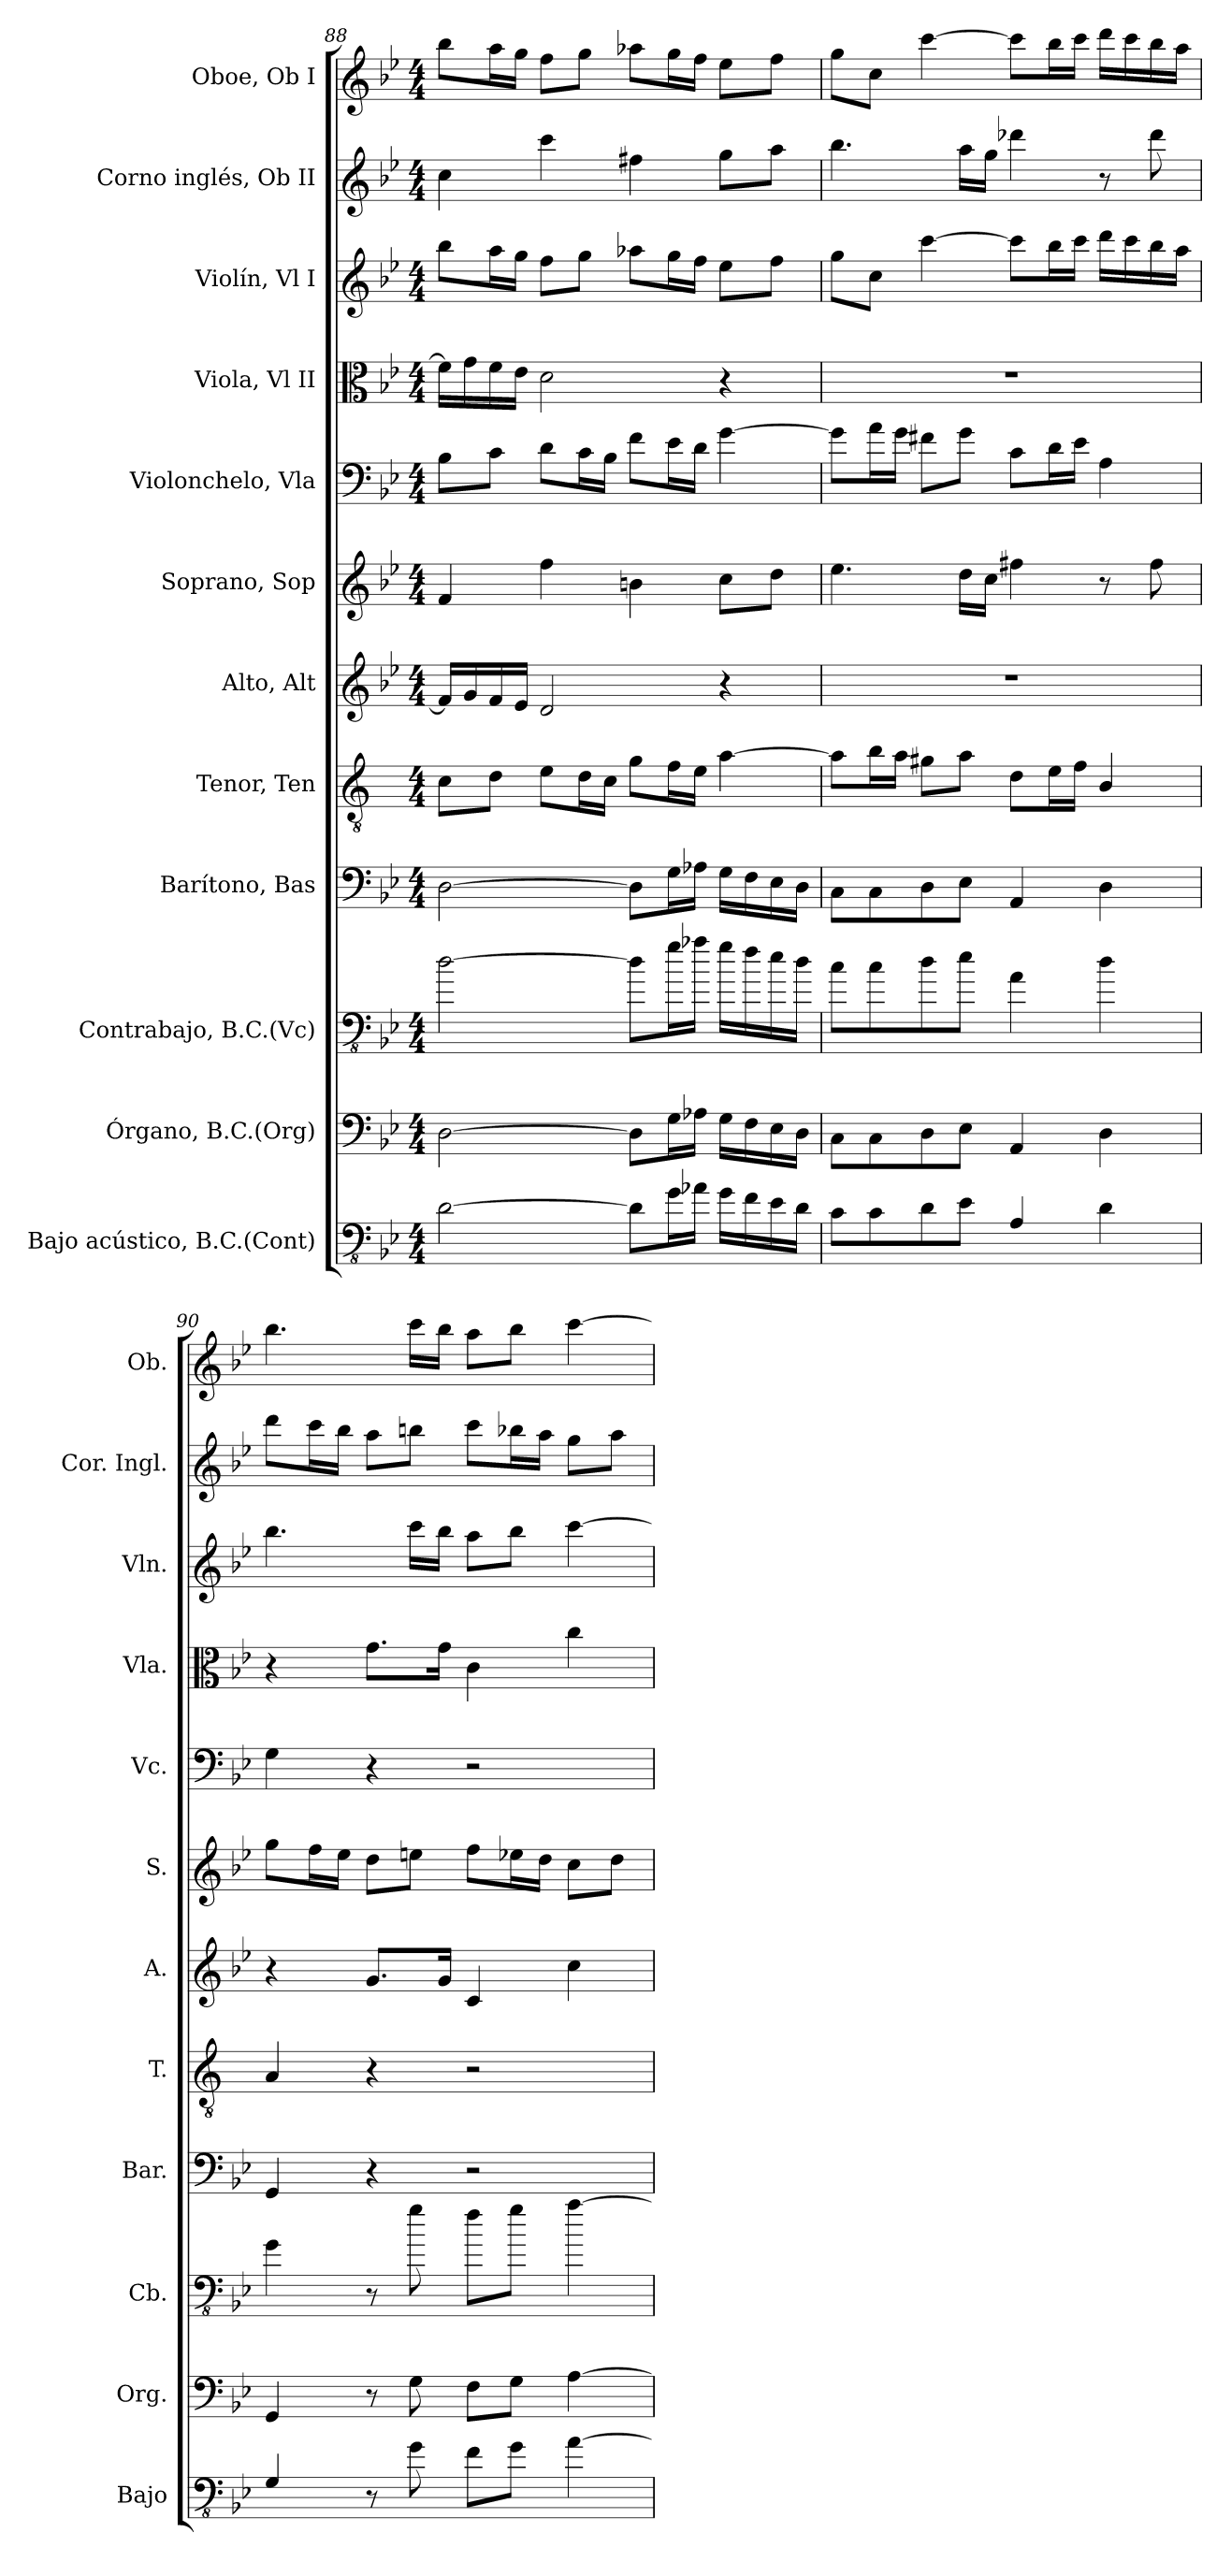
**kern	**kern	**kern	**kern	**kern	**kern	**kern	**kern	**kern	**kern	**kern	**kern
*part12	*part11	*part10	*part9	*part8	*part7	*part6	*part5	*part4	*part3	*part2	*part1
*staff12	*staff11	*staff10	*staff9	*staff8	*staff7	*staff6	*staff5	*staff4	*staff3	*staff2	*staff1
*I"Bajo acústico, B.C.(Cont)	*I"Órgano, B.C.(Org)	*I"Contrabajo, B.C.(Vc)	*I"Barítono, Bas	*I"Tenor, Ten	*I"Alto, Alt	*I"Soprano, Sop	*I"Violonchelo, Vla	*I"Viola, Vl II	*I"Violín, Vl I	*I"Corno inglés, Ob II	*I"Oboe, Ob I
*I'Bajo	*I'Org.	*I'Cb.	*I'Bar.	*I'T.	*I'A.	*I'S.	*I'Vc.	*I'Vla.	*I'Vln.	*I'Cor. Ingl.	*I'Ob.
!!LO:PB:g=z
*clefFv4	*clefF4	*clefFv4	*clefF4	*clefGv2	*clefG2	*clefG2	*clefF4	*clefC3	*clefG2	*clefG2	*clefG2
*ITrd7c12	*	*ITrd7c12	*	*ITrd1c2	*	*	*	*	*	*ITrd4c7	*
*k[b-e-]	*k[b-e-]	*k[b-e-]	*k[b-e-]	*k[b-e-]	*k[b-e-]	*k[b-e-]	*k[b-e-]	*k[b-e-]	*k[b-e-]	*k[b-e-a-]	*k[b-e-]
*M4/4	*M4/4	*M4/4	*M4/4	*M4/4	*M4/4	*M4/4	*M4/4	*M4/4	*M4/4	*M4/4	*M4/4
=88	=88	=88	=88	=88	=88	=88	=88	=88	=88	=88	=88
[2DD\	[2D\	[2D\	[2D\	8B-\L	16f/LL]	4f/	8B-\L	16f\LL]	8bb-\L	4f\	8bb-\L
.	.	.	.	.	16g/	.	.	16g\	.	.	.
.	.	.	.	8c\J	16f/	.	8c\J	16f\	16aa\L	.	16aa\L
.	.	.	.	.	16e-/JJ	.	.	16e-\JJ	16gg\JJ	.	16gg\JJ
.	.	.	.	8d\L	2d/	4ff\	8d\L	2d\	8ff\L	4ff\	8ff\L
.	.	.	.	16c\L	.	.	16c\L	.	8gg\J	.	8gg\J
.	.	.	.	16B-\JJ	.	.	16B-\JJ	.	.	.	.
8DD\L]	8D\L]	8D\L]	8D\L]	8f\L	.	4bn\	8f\L	.	8aa-X\L	4bn\	8aa-X\L
16GG\L	16G\L	16G\L	16G\L	16e-\L	.	.	16e-\L	.	16gg\L	.	16gg\L
16AA-X\JJ	16A-X\JJ	16A-X\JJ	16A-X\JJ	16d\JJ	.	.	16d\JJ	.	16ff\JJ	.	16ff\JJ
16GG\LL	16G\LL	16G\LL	16G\LL	[4g\	4r	8cc\L	[4g\	4r	8ee-\L	8cc\L	8ee-\L
16FF\	16F\	16F\	16F\	.	.	.	.	.	.	.	.
16EE-\	16E-\	16E-\	16E-\	.	.	8dd\J	.	.	8ff\J	8dd\J	8ff\J
16DD\JJ	16D\JJ	16D\JJ	16D\JJ	.	.	.	.	.	.	.	.
=89	=89	=89	=89	=89	=89	=89	=89	=89	=89	=89	=89
8CC\L	8C\L	8C\L	8C\L	8g\L]	1r	4.ee-\	8g\L]	1r	8gg\L	4.ee-\	8gg\L
8CC\	8C\	8C\	8C\	16a\L	.	.	16a\L	.	8cc\J	.	8cc\J
.	.	.	.	16g\JJ	.	.	16g\JJ	.	.	.	.
8DD\	8D\	8D\	8D\	8f#X\L	.	.	8f#X\L	.	[4ccc\	.	[4ccc\
8EE-\J	8E-\J	8E-\J	8E-\J	8g\J	.	16dd\LL	8g\J	.	.	16dd\LL	.
.	.	.	.	.	.	16cc\JJ	.	.	.	16cc\JJ	.
4AAA/	4AA/	4AA\	4AA/	8c\L	.	4ff#X\	8c\L	.	8ccc\L]	4gg-X\	8ccc\L]
.	.	.	.	16d\L	.	.	16d\L	.	16bb-\L	.	16bb-\L
.	.	.	.	16e-\JJ	.	.	16e-\JJ	.	16ccc\JJ	.	16ccc\JJ
4DD\	4D\	4D\	4D\	4A/	.	8r	4A\	.	16ddd\LL	8r	16ddd\LL
.	.	.	.	.	.	.	.	.	16ccc\	.	16ccc\
.	.	.	.	.	.	8ff#\	.	.	16bb-\	8gg-\	16bb-\
.	.	.	.	.	.	.	.	.	16aa\JJ	.	16aa\JJ
!!LO:PB:g=z
=90	=90	=90	=90	=90	=90	=90	=90	=90	=90	=90	=90
4GGG/	4GG/	4GG\	4GG/	4G/	4r	8gg\L	4G\	4r	4.bb-\	8gg\L	4.bb-\
.	.	.	.	.	.	16ff\L	.	.	.	16ff\L	.
.	.	.	.	.	.	16ee-\JJ	.	.	.	16ee-\JJ	.
8r	8r	8r	4r	4r	8.g/L	8dd\L	4r	8.g\L	.	8dd\L	.
8GG\	8G\	8G\	.	.	.	8een\J	.	.	16ccc\LL	8een\J	16ccc\LL
.	.	.	.	.	16g/Jk	.	.	16g\Jk	16bb-\JJ	.	16bb-\JJ
8FF\L	8F\L	8F\L	2r	2r	4c/	8ff\L	2r	4c\	8aa\L	8ff\L	8aa\L
8GG\J	8G\J	8G\J	.	.	.	16ee-X\L	.	.	8bb-\J	16ee-X\L	8bb-\J
.	.	.	.	.	.	16dd\JJ	.	.	.	16dd\JJ	.
[4AA\	[4A\	[4A\	.	.	4cc\	8cc\L	.	4cc\	[4ccc\	8cc\L	[4ccc\
.	.	.	.	.	.	8dd\J	.	.	.	8dd\J	.
=	=	=	=	=	=	=	=	=	=	=	=
*-	*-	*-	*-	*-	*-	*-	*-	*-	*-	*-	*-
